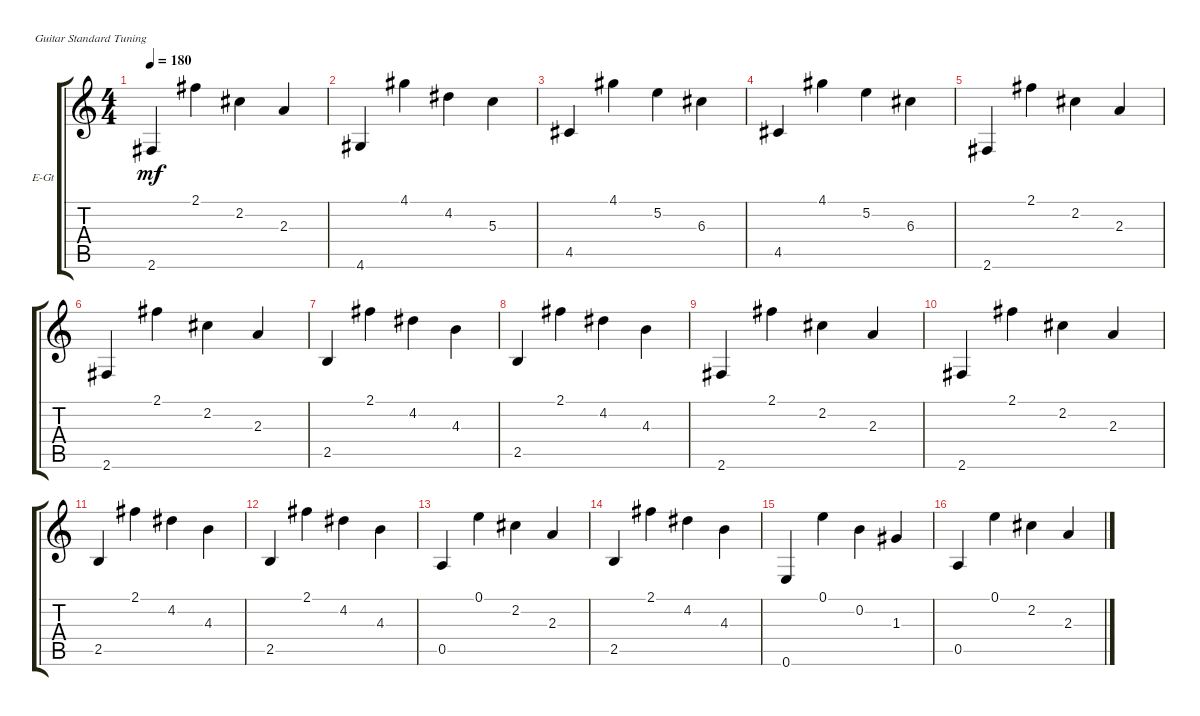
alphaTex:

\defaultSystemsLayout 4
\bracketExtendMode groupsimilarinstruments
\firstSystemTrackNameOrientation horizontal
\otherSystemsTrackNameOrientation horizontal
\track ("перебор и соло" "E-Gt") {instrument electricguitarclean}
\staff {score tabs}
\tuning (E4 B3 G3 D3 A2 E2)
\ts (4 4)
\tempo 180
\clef g2
\ks c
2.6.4{dy mf} 2.1.4 2.2.4 2.3.4 |
4.6.4 4.1.4 4.2.4 5.3.4 |
4.5.4 4.1.4 5.2.4 6.3.4 |
4.5.4 4.1.4 5.2.4 6.3.4 |
2.6.4 2.1.4 2.2.4 2.3.4 |
2.6.4 2.1.4 2.2.4 2.3.4 |
2.5.4 2.1.4 4.2.4 4.3.4 |
2.5.4 2.1.4 4.2.4 4.3.4 |
2.6.4 2.1.4 2.2.4 2.3.4 |
2.6.4 2.1.4 2.2.4 2.3.4 |
2.5.4 2.1.4 4.2.4 4.3.4 |
2.5.4 2.1.4 4.2.4 4.3.4 |
0.5.4 0.1.4 2.2.4 2.3.4 |
2.5.4 2.1.4 4.2.4 4.3.4 |
0.6.4 0.1.4 0.2.4 1.3.4 |
0.5.4 0.1.4 2.2.4 2.3.4
